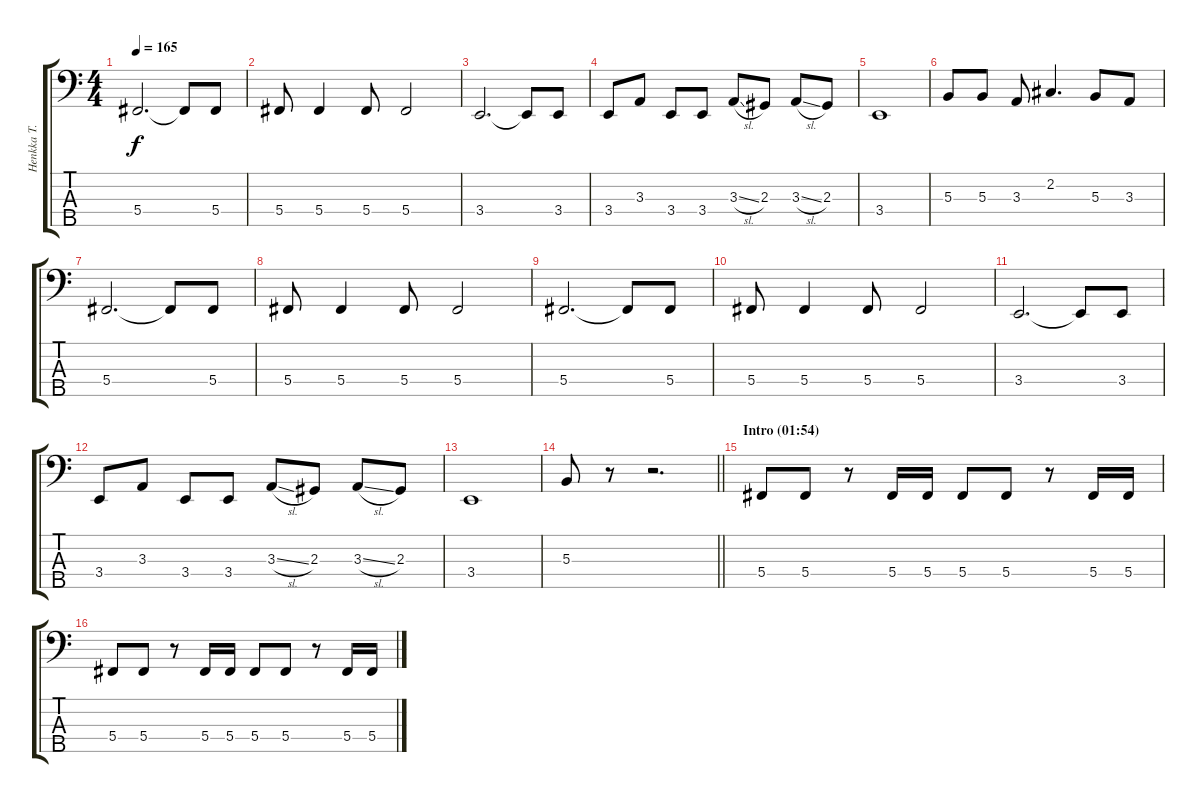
\track ("Henkka T. Blacksmith" "Henkka T. ") {instrument electricbasspick}
\staff {score tabs}
\tuning (E2 B1 Gb1 Db1 Ab0) {hide}
\ts (4 4)
\tempo 165
\clef f4
\ks c
5.4.2{d dy f} 5.4{t}.8 5.4.8 |
5.4.8 5.4.4 5.4.8 5.4.2 |
3.4.2{d} 3.4{t}.8 3.4.8 |
3.4.8 3.3.8 3.4.8 3.4.8 3.3{sl}.8 2.3.8 3.3{sl}.8 2.3.8 |
3.4.1 |
5.3.8 5.3.8 3.3.8 2.2.4{d} 5.3.8 3.3.8 |
5.4.2{d} 5.4{t}.8 5.4.8 |
5.4.8 5.4.4 5.4.8 5.4.2 |
5.4.2{d} 5.4{t}.8 5.4.8 |
5.4.8 5.4.4 5.4.8 5.4.2 |
3.4.2{d} 3.4{t}.8 3.4.8 |
3.4.8 3.3.8 3.4.8 3.4.8 3.3{sl}.8 2.3.8 3.3{sl}.8 2.3.8 |
3.4.1 |
\barLineRight lightlight
5.3.8 r.8 r.2{d} |
\section ("" "Intro (01:54)")
5.4.8 5.4.8 r.8 5.4.16 5.4.16 5.4.8 5.4.8 r.8 5.4.16 5.4.16 |
5.4.8 5.4.8 r.8 5.4.16 5.4.16 5.4.8 5.4.8 r.8 5.4.16 5.4.16
